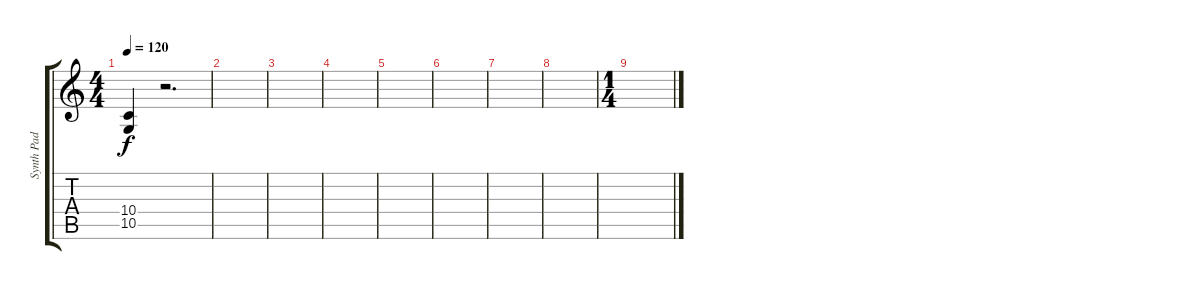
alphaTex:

\track ("Synth Pad #1" "Synth Pad ") {instrument lead6voice}
\staff {score tabs}
\tuning (E4 B3 G3 D3 A2 E2) {hide}
\ts (4 4)
\tempo 120
\clef g2
\ks c
(10.4 10.5).4{dy f} r.2{d} |
|
|
|
|
|
|
|
\ts (1 4)
